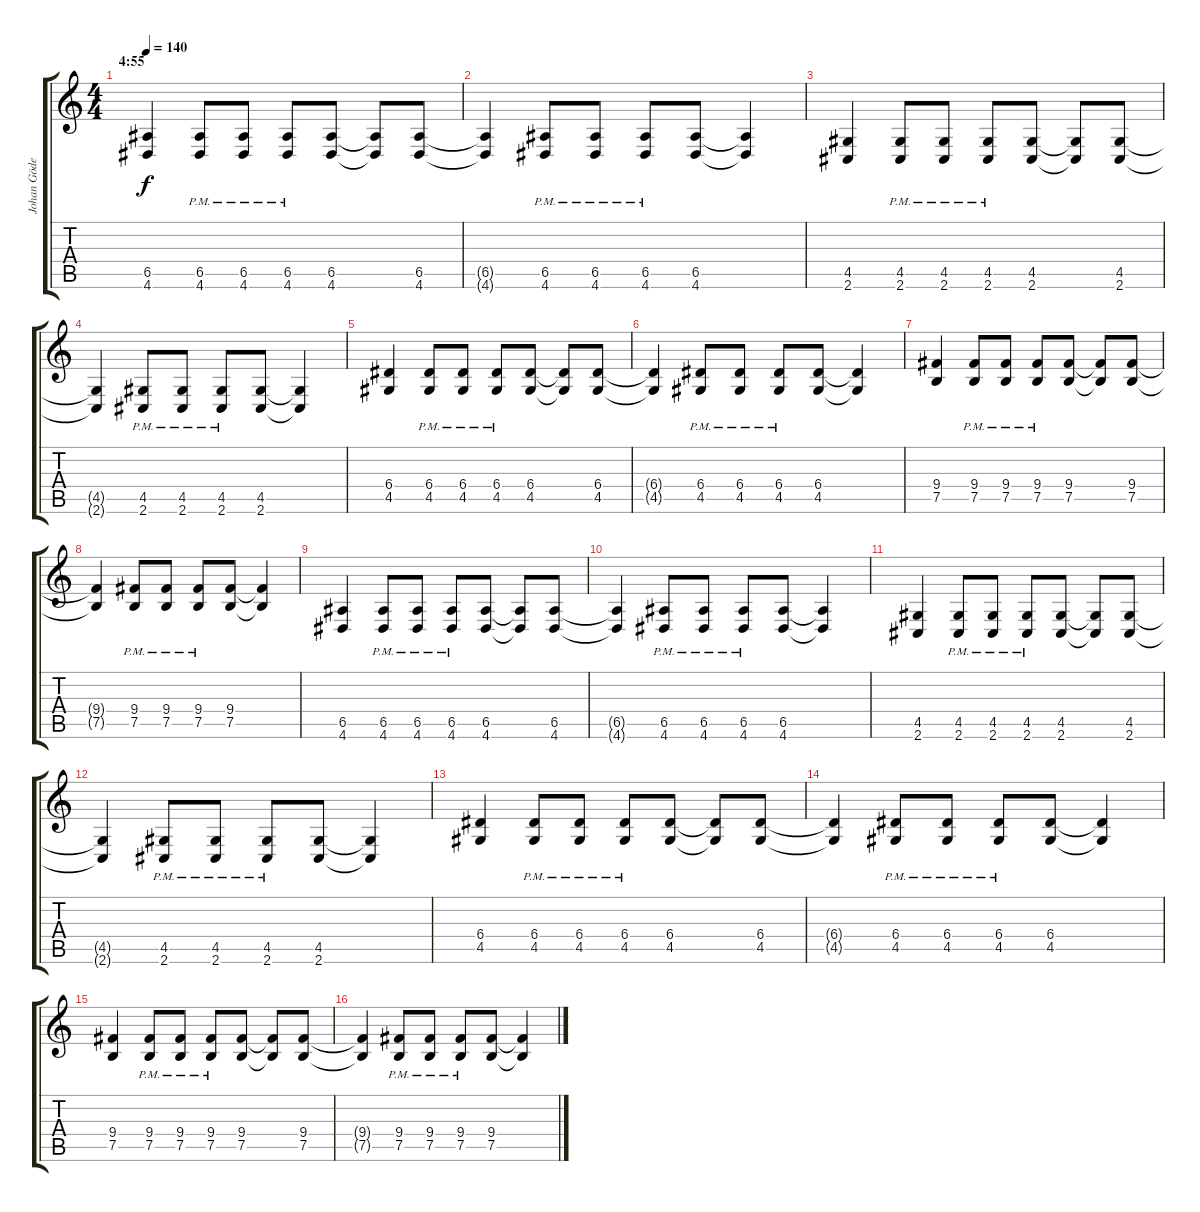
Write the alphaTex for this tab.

\track ("Johan Göderberg" "Johan Göde") {instrument distortionguitar}
\staff {score tabs}
\tuning (B3 Gb3 D3 A2 E2 B1) {hide}
\ts (4 4)
\section ("" "4:55")
\tempo 140
\clef g2
\ks c
(6.5 4.6).4{dy f balance 8} (6.5{pm} 4.6{pm}).8 (6.5{pm} 4.6{pm}).8 (6.5{pm} 4.6{pm}).8 (6.5 4.6).8 (6.5{t} 4.6{t}).8 (6.5 4.6).8 |
(6.5{t} 4.6{t}).4 (6.5{pm} 4.6{pm}).8 (6.5{pm} 4.6{pm}).8 (6.5{pm} 4.6{pm}).8 (6.5 4.6).8 (6.5{t} 4.6{t}).4 |
(4.5 2.6).4 (4.5{pm} 2.6{pm}).8 (4.5{pm} 2.6{pm}).8 (4.5{pm} 2.6{pm}).8 (4.5 2.6).8 (4.5{t} 2.6{t}).8 (4.5 2.6).8 |
(4.5{t} 2.6{t}).4 (4.5{pm} 2.6{pm}).8 (4.5{pm} 2.6{pm}).8 (4.5{pm} 2.6{pm}).8 (4.5 2.6).8 (4.5{t} 2.6{t}).4 |
(6.4 4.5).4 (6.4{pm} 4.5{pm}).8 (6.4{pm} 4.5{pm}).8 (6.4{pm} 4.5{pm}).8 (6.4 4.5).8 (6.4{t} 4.5{t}).8 (6.4 4.5).8 |
(6.4{t} 4.5{t}).4 (6.4{pm} 4.5{pm}).8 (6.4{pm} 4.5{pm}).8 (6.4{pm} 4.5{pm}).8 (6.4 4.5).8 (6.4{t} 4.5{t}).4 |
(9.4 7.5).4 (9.4{pm} 7.5{pm}).8 (9.4{pm} 7.5{pm}).8 (9.4{pm} 7.5{pm}).8 (9.4 7.5).8 (9.4{t} 7.5{t}).8 (9.4 7.5).8 |
(9.4{t} 7.5{t}).4 (9.4{pm} 7.5{pm}).8 (9.4{pm} 7.5{pm}).8 (9.4{pm} 7.5{pm}).8 (9.4 7.5).8 (9.4{t} 7.5{t}).4 |
(6.5 4.6).4 (6.5{pm} 4.6{pm}).8 (6.5{pm} 4.6{pm}).8 (6.5{pm} 4.6{pm}).8 (6.5 4.6).8 (6.5{t} 4.6{t}).8 (6.5 4.6).8 |
(6.5{t} 4.6{t}).4 (6.5{pm} 4.6{pm}).8 (6.5{pm} 4.6{pm}).8 (6.5{pm} 4.6{pm}).8 (6.5 4.6).8 (6.5{t} 4.6{t}).4 |
(4.5 2.6).4 (4.5{pm} 2.6{pm}).8 (4.5{pm} 2.6{pm}).8 (4.5{pm} 2.6{pm}).8 (4.5 2.6).8 (4.5{t} 2.6{t}).8 (4.5 2.6).8 |
(4.5{t} 2.6{t}).4 (4.5{pm} 2.6{pm}).8 (4.5{pm} 2.6{pm}).8 (4.5{pm} 2.6{pm}).8 (4.5 2.6).8 (4.5{t} 2.6{t}).4 |
(6.4 4.5).4 (6.4{pm} 4.5{pm}).8 (6.4{pm} 4.5{pm}).8 (6.4{pm} 4.5{pm}).8 (6.4 4.5).8 (6.4{t} 4.5{t}).8 (6.4 4.5).8 |
(6.4{t} 4.5{t}).4 (6.4{pm} 4.5{pm}).8 (6.4{pm} 4.5{pm}).8 (6.4{pm} 4.5{pm}).8 (6.4 4.5).8 (6.4{t} 4.5{t}).4 |
(9.4 7.5).4 (9.4{pm} 7.5{pm}).8 (9.4{pm} 7.5{pm}).8 (9.4{pm} 7.5{pm}).8 (9.4 7.5).8 (9.4{t} 7.5{t}).8 (9.4 7.5).8 |
(9.4{t} 7.5{t}).4 (9.4{pm} 7.5{pm}).8 (9.4{pm} 7.5{pm}).8 (9.4{pm} 7.5{pm}).8 (9.4 7.5).8 (9.4{t} 7.5{t}).4
